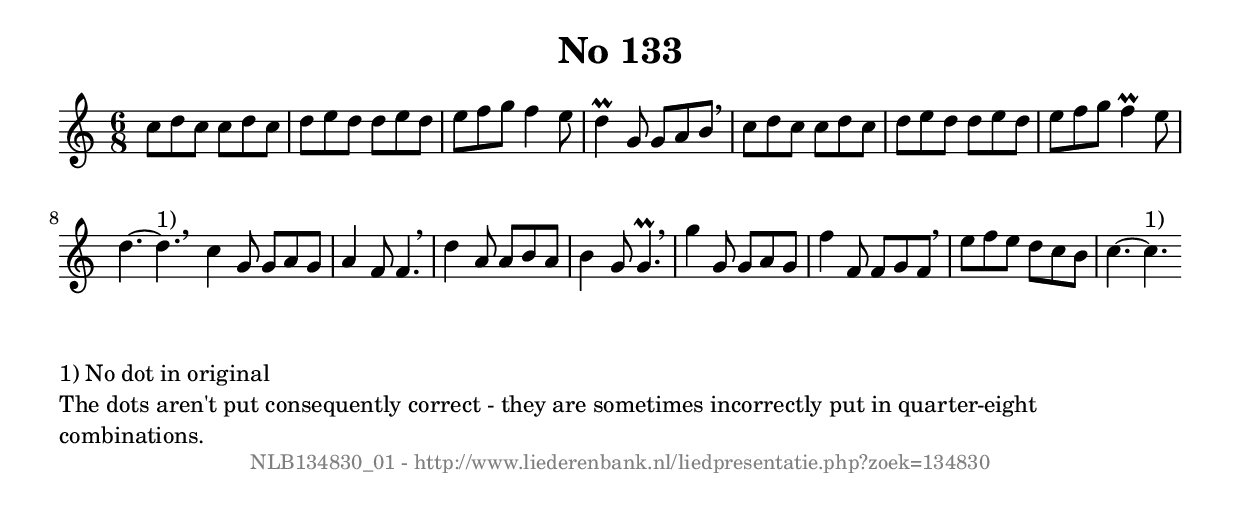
%
% produced by wce2krn 1.64 (7 June 2014)
%
\version"2.16"
#(append! paper-alist '(("long" . (cons (* 210 mm) (* 2000 mm)))))
#(set-default-paper-size "long")
sb = {\breathe}
mBreak = {\breathe }
bBreak = {\breathe }
x = {\once\override NoteHead #'style = #'cross }
gl=\glissando
itime={\override Staff.TimeSignature #'stencil = ##f }
ficta = {\once\set suggestAccidentals = ##t}
fine = {\once\override Score.RehearsalMark #'self-alignment-X = #1 \mark \markup {\italic{Fine}}}
dc = {\once\override Score.RehearsalMark #'self-alignment-X = #1 \mark \markup {\italic{D.C.}}}
dcf = {\once\override Score.RehearsalMark #'self-alignment-X = #1 \mark \markup {\italic{D.C. al Fine}}}
dcc = {\once\override Score.RehearsalMark #'self-alignment-X = #1 \mark \markup {\italic{D.C. al Coda}}}
ds = {\once\override Score.RehearsalMark #'self-alignment-X = #1 \mark \markup {\italic{D.S.}}}
dsf = {\once\override Score.RehearsalMark #'self-alignment-X = #1 \mark \markup {\italic{D.S. al Fine}}}
dsc = {\once\override Score.RehearsalMark #'self-alignment-X = #1 \mark \markup {\italic{D.S. al Coda}}}
pv = {\set Score.repeatCommands = #'((volta "1"))}
sv = {\set Score.repeatCommands = #'((volta "2"))}
tv = {\set Score.repeatCommands = #'((volta "3"))}
qv = {\set Score.repeatCommands = #'((volta "4"))}
xv = {\set Score.repeatCommands = #'((volta #f))}
\header{ tagline = ""
title = "No 133"
}
\score {{
\key c \major
\relative g'
{
\set melismaBusyProperties = #'()
\time 6/8
\tempo 4=120
\override Score.MetronomeMark #'transparent = ##t
\override Score.RehearsalMark #'break-visibility = #(vector #t #t #f)
c8 d c c d c d e d d e d e f g f4 e8 d4^\prall g,8 g a b \sb c8 d c c d c d e d d e d e f g f4^\prall e8 d4.~ d4. ^"1)" \bar ":|:" \bBreak
c4 g8 g a g a4 f8 f4. \sb d'4 a8 a b a b4 g8 g4.^\prall \sb g'4 g,8 g a g f'4 f,8 f g f \sb e' f e d c b c4.~ c4. ^"1)" \bar ":|"
 }}
 \midi { }
 \layout {
            indent = 0.0\cm
}
}
\markup { \wordwrap-string #" 
1) No dot in original

The dots aren't put consequently correct - they are sometimes incorrectly put in quarter-eight combinations.
"}
\markup { \vspace #0 } \markup { \with-color #grey \fill-line { \center-column { \smaller "NLB134830_01 - http://www.liederenbank.nl/liedpresentatie.php?zoek=134830" } } }
